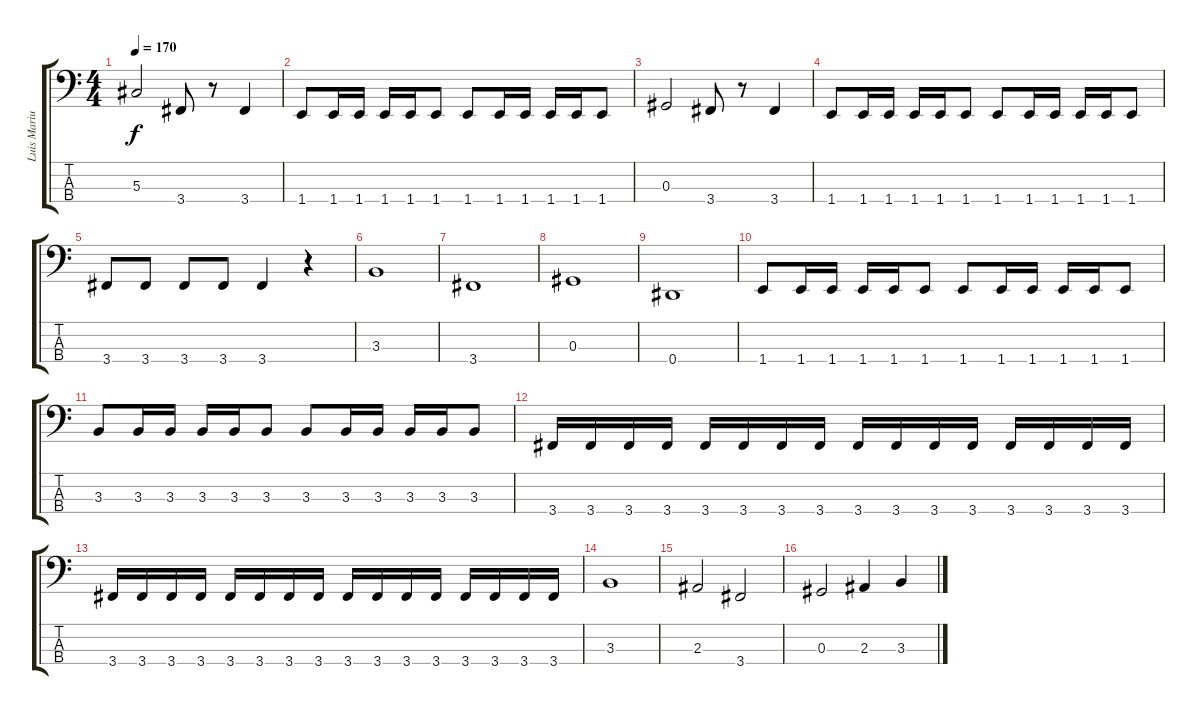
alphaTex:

\track ("Luis Mariuti" "Luis Mariu") {instrument electricbassfinger}
\staff {score tabs}
\tuning (Gb2 Db2 Ab1 Eb1) {hide}
\ts (4 4)
\tempo 170
\clef f4
\ks c
5.3.2{dy f} 3.4.8 r.8 3.4.4 |
1.4.8 1.4.16 1.4.16 1.4.16 1.4.16 1.4.8 1.4.8 1.4.16 1.4.16 1.4.16 1.4.16 1.4.8 |
0.3.2 3.4.8 r.8 3.4.4 |
1.4.8 1.4.16 1.4.16 1.4.16 1.4.16 1.4.8 1.4.8 1.4.16 1.4.16 1.4.16 1.4.16 1.4.8 |
3.4.8 3.4.8 3.4.8 3.4.8 3.4.4 r.4 |
3.3.1 |
3.4.1 |
0.3.1 |
0.4.1 |
1.4.8 1.4.16 1.4.16 1.4.16 1.4.16 1.4.8 1.4.8 1.4.16 1.4.16 1.4.16 1.4.16 1.4.8 |
3.3.8 3.3.16 3.3.16 3.3.16 3.3.16 3.3.8 3.3.8 3.3.16 3.3.16 3.3.16 3.3.16 3.3.8 |
3.4.16 3.4.16 3.4.16 3.4.16 3.4.16 3.4.16 3.4.16 3.4.16 3.4.16 3.4.16 3.4.16 3.4.16 3.4.16 3.4.16 3.4.16 3.4.16 |
3.4.16 3.4.16 3.4.16 3.4.16 3.4.16 3.4.16 3.4.16 3.4.16 3.4.16 3.4.16 3.4.16 3.4.16 3.4.16 3.4.16 3.4.16 3.4.16 |
3.3.1 |
2.3.2 3.4.2 |
0.3.2 2.3.4 3.3.4
